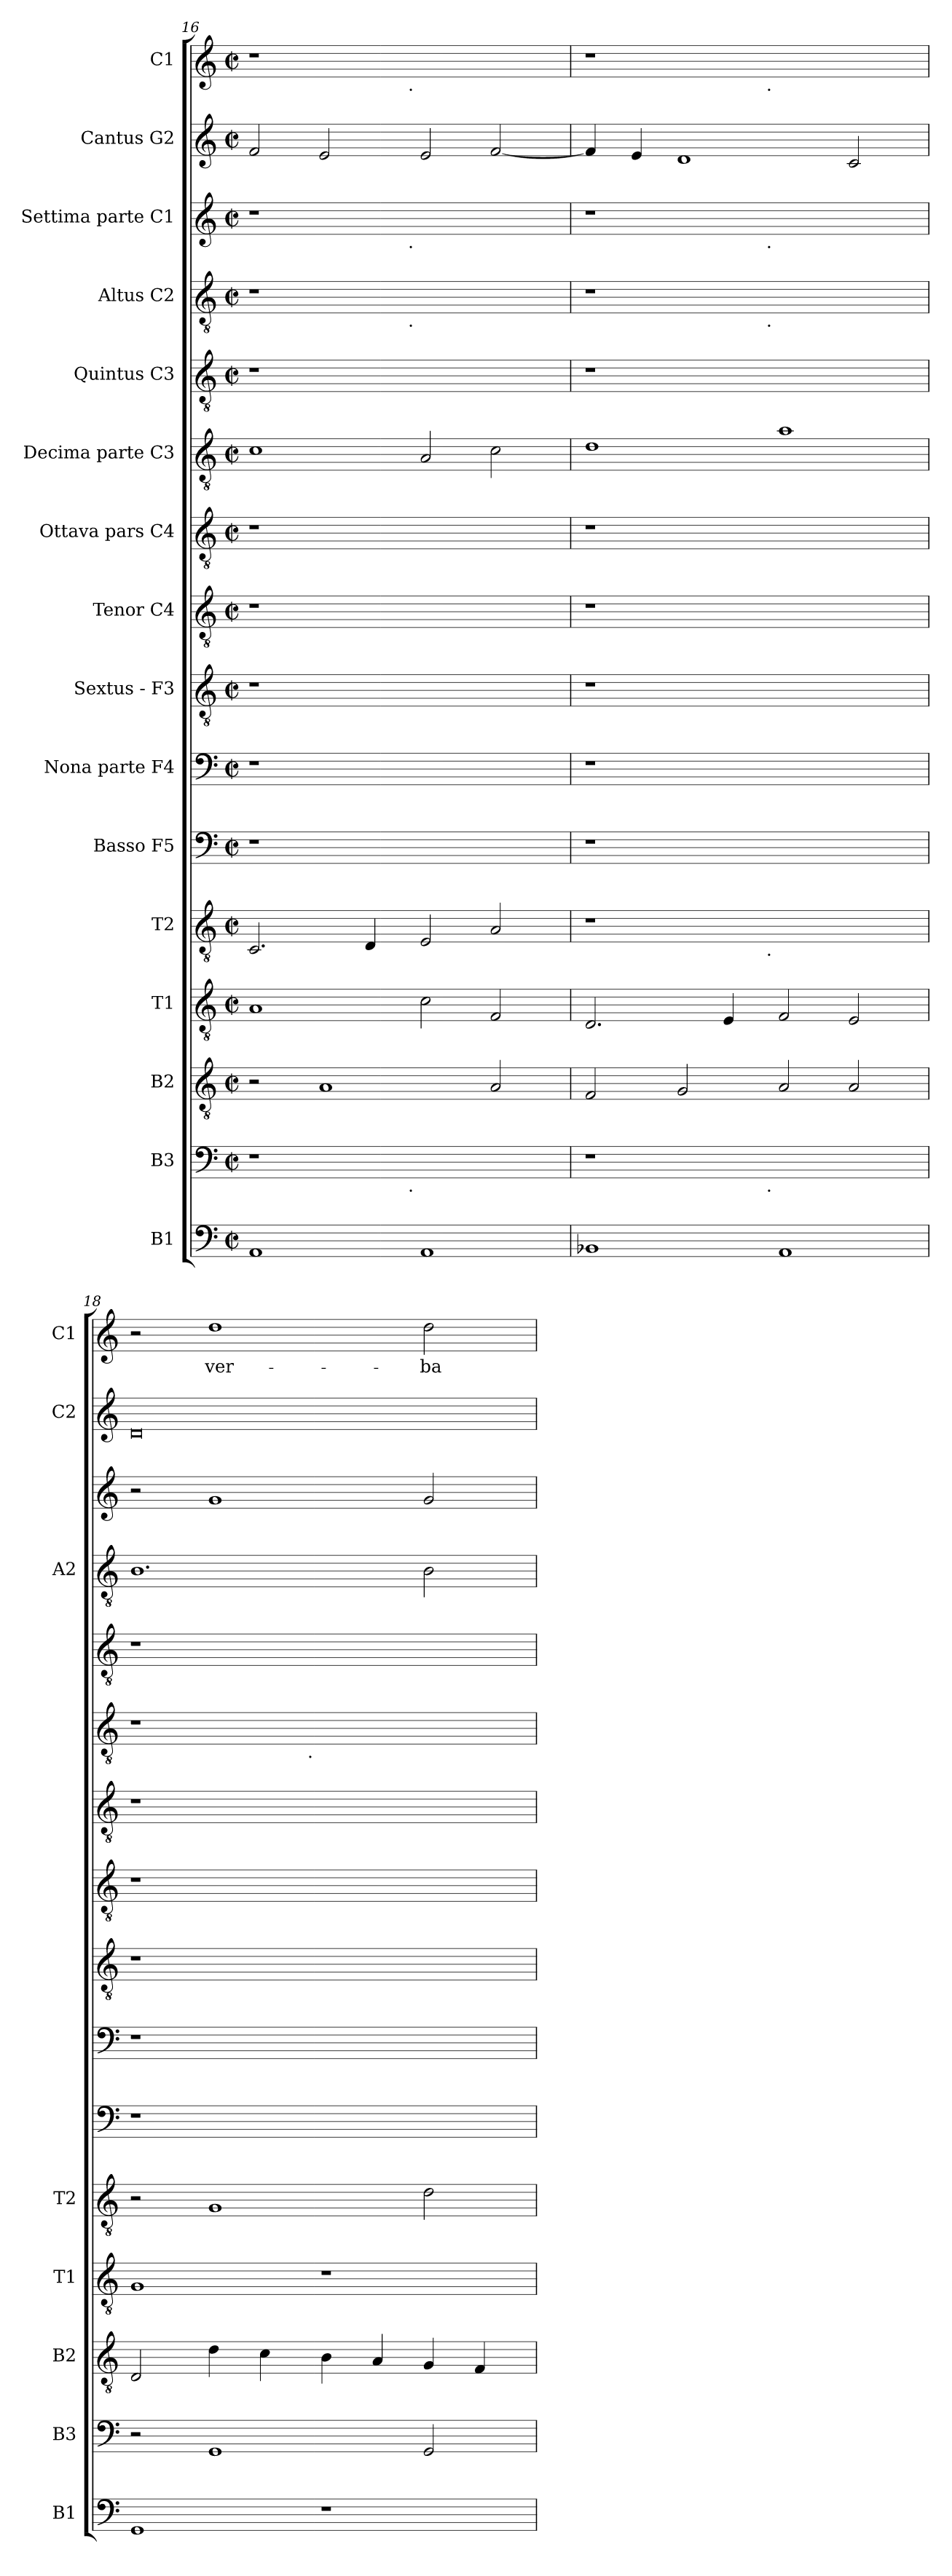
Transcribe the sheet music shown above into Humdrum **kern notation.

**kern	**kern	**kern	**kern	**kern	**kern	**kern	**kern	**kern	**kern	**kern	**kern	**kern	**kern	**kern	**kern	**text
*part16	*part15	*part14	*part13	*part12	*part11	*part10	*part9	*part8	*part7	*part6	*part5	*part4	*part3	*part2	*part1	*part1
*staff16	*staff15	*staff14	*staff13	*staff12	*staff11	*staff10	*staff9	*staff8	*staff7	*staff6	*staff5	*staff4	*staff3	*staff2	*staff1	*staff1
*I"B1	*I"B3	*I"B2	*I"T1	*I"T2	*I"Basso F5	*I"Nona parte F4	*I"Sextus - F3	*I"Tenor C4	*I"Ottava pars C4	*I"Decima parte C3	*I"Quintus C3	*I"Altus C2	*I"Settima parte C1	*I"Cantus G2	*I"C1	*
*I'B1	*I'B3	*I'B2	*I'T1	*I'T2	*	*	*	*	*	*	*	*I'A2	*	*I'C2	*I'C1	*
*clefF4	*clefF4	*clefGv2	*clefGv2	*clefGv2	*clefF4	*clefF4	*clefGv2	*clefGv2	*clefGv2	*clefGv2	*clefGv2	*clefGv2	*clefG2	*clefG2	*clefG2	*
*	*	*	*	*	*ITrd7c12	*	*	*	*	*	*	*	*	*	*	*
*k[]	*k[]	*k[]	*k[]	*k[]	*k[]	*k[]	*k[]	*k[]	*k[]	*k[]	*k[]	*k[]	*k[]	*k[]	*k[]	*
*C:	*C:	*C:	*C:	*C:	*C:	*C:	*C:	*C:	*C:	*C:	*C:	*C:	*C:	*C:	*C:	*
*M2/2	*M2/2	*M2/2	*M2/2	*M2/2	*M2/2	*M2/2	*M2/2	*M2/2	*M2/2	*M2/2	*M2/2	*M2/2	*M2/2	*M2/2	*M2/2	*
*met(c|)	*met(c|)	*met(c|)	*met(c|)	*met(c|)	*met(c|)	*met(c|)	*met(c|)	*met(c|)	*met(c|)	*met(c|)	*met(c|)	*met(c|)	*met(c|)	*met(c|)	*met(c|)	*
=16	=16	=16	=16	=16	=16	=16	=16	=16	=16	=16	=16	=16	=16	=16	=16	=16
*	*^	*	*	*	*	*	*	*	*	*	*	*^	*^	*	*^	*
1AA	1r	2ryy	2r	1A	2.C/	1r	1r	1r	1r	1r	1c	1r	1r	2ryy	1r	2ryy	2f/	1r	2ryy	.
.	.	4...ryy	1A	.	.	.	.	.	.	.	.	.	.	4...ryy	.	4...ryy	2e/	.	4...ryy	.
.	.	.	.	.	4D/	.	.	.	.	.	.	.	.	.	.	.	.	.	.	.
!	!	!	!	!	!	!	!	!	!	!	!	!	!	!	!	!	!	!	!LO:TX:b:t=.	!
!	!	!	!	!	!	!	!	!	!	!	!	!	!	!	!	!LO:TX:b:t=.	!	!	!	!
!	!	!	!	!	!	!	!	!	!	!	!	!	!	!LO:TX:b:t=.	!	!	!	!	!	!
!	!	!LO:TX:b:t=.	!	!	!	!	!	!	!	!	!	!	!	!	!	!	!	!	!	!
.	.	1ryy	.	.	.	.	.	.	.	.	.	.	.	1ryy	.	1ryy	.	.	1ryy	.
1AA	1ryy	.	.	2c\	2E/	1ryy	1ryy	1ryy	1ryy	1ryy	2A/	1ryy	1ryy	.	1ryy	.	2e/	1ryy	.	.
.	.	.	2A/	2F/	2A/	.	.	.	.	.	2c\	.	.	.	.	.	[<2f/	.	.	.
.	.	32ryy	.	.	.	.	.	.	.	.	.	.	.	32ryy	.	32ryy	.	.	32ryy	.
=17	=17	=17	=17	=17	=17	=17	=17	=17	=17	=17	=17	=17	=17	=17	=17	=17	=17	=17	=17	=17
*	*	*	*	*	*^	*	*	*	*	*	*	*	*	*	*	*	*	*	*	*
1BB-X	1r	2ryy	2F/	2.D/	1r	2ryy	1r	1r	1r	1r	1r	1d	1r	1r	2ryy	1r	2ryy	4f/]	1r	2ryy	.
.	.	.	.	.	.	.	.	.	.	.	.	.	.	.	.	.	.	4e/	.	.	.
.	.	4...ryy	2G/	.	.	4...ryy	.	.	.	.	.	.	.	.	4...ryy	.	4...ryy	1d	.	4...ryy	.
.	.	.	.	4E/	.	.	.	.	.	.	.	.	.	.	.	.	.	.	.	.	.
!	!	!	!	!	!	!	!	!	!	!	!	!	!	!	!	!	!	!	!	!LO:TX:b:t=.	!
!	!	!	!	!	!	!	!	!	!	!	!	!	!	!	!	!	!LO:TX:b:t=.	!	!	!	!
!	!	!	!	!	!	!	!	!	!	!	!	!	!	!	!LO:TX:b:t=.	!	!	!	!	!	!
!	!	!	!	!	!	!LO:TX:b:t=.	!	!	!	!	!	!	!	!	!	!	!	!	!	!	!
!	!	!LO:TX:b:t=.	!	!	!	!	!	!	!	!	!	!	!	!	!	!	!	!	!	!	!
.	.	1ryy	.	.	.	1ryy	.	.	.	.	.	.	.	.	1ryy	.	1ryy	.	.	1ryy	.
1AA	1ryy	.	2A/	2F/	1ryy	.	1ryy	1ryy	1ryy	1ryy	1ryy	1a	1ryy	1ryy	.	1ryy	.	.	1ryy	.	.
.	.	.	2A/	2E/	.	.	.	.	.	.	.	.	.	.	.	.	.	2c/	.	.	.
.	.	32ryy	.	.	.	32ryy	.	.	.	.	.	.	.	.	32ryy	.	32ryy	.	.	32ryy	.
*	*	*	*	*	*	*	*	*	*	*	*	*	*	*v	*v	*	*	*	*v	*v	*
*	*v	*v	*	*	*v	*v	*	*	*	*	*	*	*	*	*v	*v	*	*	*
!!LO:PB:g=z
=18	=18	=18	=18	=18	=18	=18	=18	=18	=18	=18	=18	=18	=18	=18	=18	=18
*	*	*	*	*	*	*	*	*	*	*^	*	*	*	*	*	*
1GG	2r	2D/	1G	2r	1r	1r	1r	1r	1r	1r	2ryy	1r	1.B	2r	0d	2r	.
!	!	!	!	!	!	!	!	!	!	!	!	!	!	!	!	!	!LO:LY:b
.	1GG	4d\	.	1G	.	.	.	.	.	.	4...ryy	.	.	1g	.	1dd	ver-
.	.	4c\	.	.	.	.	.	.	.	.	.	.	.	.	.	.	.
!	!	!	!	!	!	!	!	!	!	!	!LO:TX:b:t=.	!	!	!	!	!	!
.	.	.	.	.	.	.	.	.	.	.	1ryy	.	.	.	.	.	.
1r	.	4B\	1r	.	1ryy	1ryy	1ryy	1ryy	1ryy	1ryy	.	1ryy	.	.	.	.	.
.	.	4A/	.	.	.	.	.	.	.	.	.	.	.	.	.	.	.
!	!	!	!	!	!	!	!	!	!	!	!	!	!	!	!	!	!LO:LY:b
.	2GG/	4G/	.	2d\	.	.	.	.	.	.	.	.	2B\	2g/	.	2dd\	-ba
.	.	4F/	.	.	.	.	.	.	.	.	.	.	.	.	.	.	.
.	.	.	.	.	.	.	.	.	.	.	32ryy	.	.	.	.	.	.
*	*	*	*	*	*	*	*	*	*	*v	*v	*	*	*	*	*	*
=	=	=	=	=	=	=	=	=	=	=	=	=	=	=	=	=
*-	*-	*-	*-	*-	*-	*-	*-	*-	*-	*-	*-	*-	*-	*-	*-	*-
